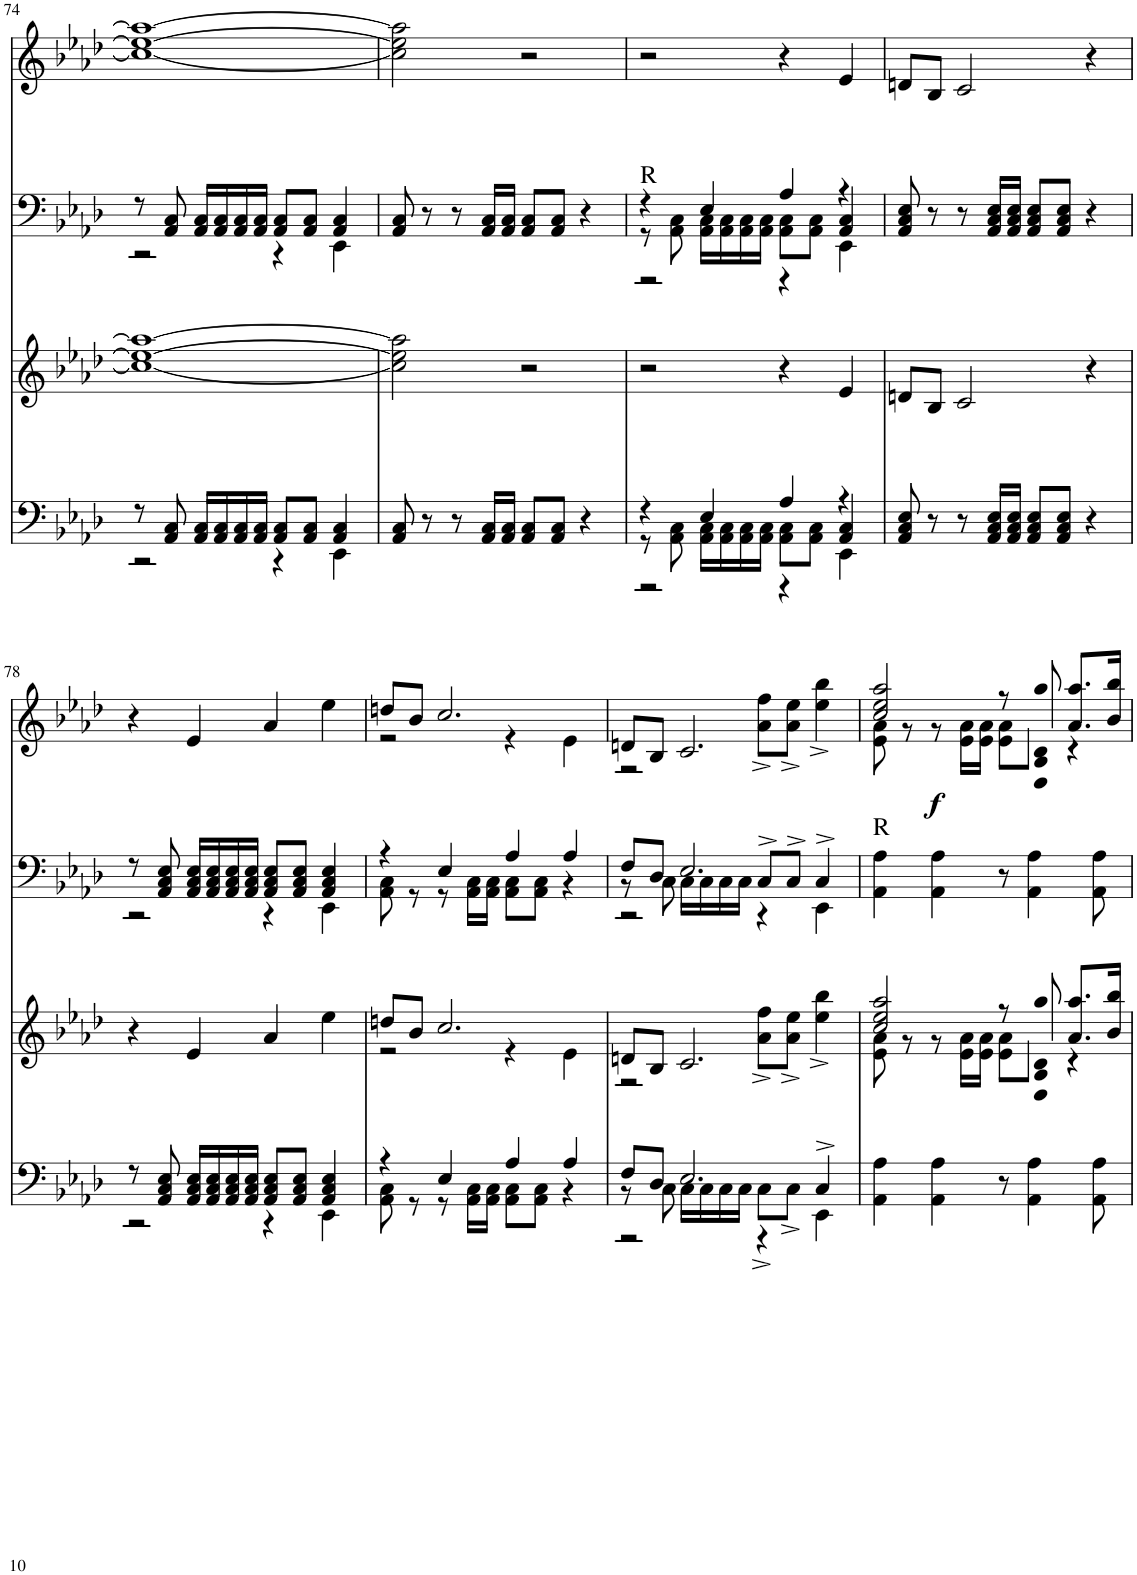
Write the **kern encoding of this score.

**kern	**kern	**kern	**kern	**dynam
*part3	*part3	*part2	*part1	*part1
*staff4	*staff3	*staff2	*staff1	*staff1
*I"Piano	*	*I"Low Hand Bells	*I"High Hand Bells	*
*I'Pno	*	*	*	*
!!LO:PB:g=z
*clefF4	*clefG2	*clefF4	*clefG2	*
*k[b-e-a-d-]	*k[b-e-a-d-]	*k[b-e-a-d-]	*k[b-e-a-d-]	*
*M4/4	*M4/4	*M4/4	*M4/4	*
=74	=74	=74	=74	=74
*^	*	*^	*	*
8r	2r	1cc_ 1ee-_ 1aa-_	8r	2r	1cc_ 1ee-_ 1aa-_	.
8AA-/ 8C/	.	.	8AA-/ 8C/	.	.	.
16AA-/ 16C/LL	.	.	16AA-/ 16C/LL	.	.	.
16AA-/ 16C/	.	.	16AA-/ 16C/	.	.	.
16AA-/ 16C/	.	.	16AA-/ 16C/	.	.	.
16AA-/ 16C/JJ	.	.	16AA-/ 16C/JJ	.	.	.
8AA-/ 8C/L	4r	.	8AA-/ 8C/L	4r	.	.
8AA-/ 8C/J	.	.	8AA-/ 8C/J	.	.	.
4AA-/ 4C/	4EE-\	.	4AA-/ 4C/	4EE-\	.	.
*v	*v	*	*v	*v	*	*
=75	=75	=75	=75	=75
8AA-/ 8C/	2cc\] 2ee-\] 2aa-\]	8AA-/ 8C/	2cc\] 2ee-\] 2aa-\]	.
8r	.	8r	.	.
8r	.	8r	.	.
16AA-/ 16C/LL	.	16AA-/ 16C/LL	.	.
16AA-/ 16C/JJ	.	16AA-/ 16C/JJ	.	.
8AA-/ 8C/L	2r	8AA-/ 8C/L	2r	.
8AA-/ 8C/J	.	8AA-/ 8C/J	.	.
4r	.	4r	.	.
=76	=76	=76	=76	=76
*^	*	*^	*	*
*	*^	*	*	*^	*	*
!	!	!	!	!LO:TX:a:t=R	!	!	!	!
4r	8r	2r	2r	4r	8r	2r	2r	.
.	8AA-\ 8C\	.	.	.	8AA-\ 8C\	.	.	.
4E-/	16AA-\ 16C\LL	.	.	4E-/	16AA-\ 16C\LL	.	.	.
.	16AA-\ 16C\	.	.	.	16AA-\ 16C\	.	.	.
.	16AA-\ 16C\	.	.	.	16AA-\ 16C\	.	.	.
.	16AA-\ 16C\JJ	.	.	.	16AA-\ 16C\JJ	.	.	.
4A-/	8AA-\ 8C\L	4r	4r	4A-/	8AA-\ 8C\L	4r	4r	.
.	8AA-\ 8C\J	.	.	.	8AA-\ 8C\J	.	.	.
4r	4AA-/ 4C/	4EE-\	4e-/	4r	4AA-/ 4C/	4EE-\	4e-/	.
*v	*v	*v	*	*v	*v	*v	*	*
=77	=77	=77	=77	=77
8AA-/ 8C/ 8E-/	8dn/L	8AA-/ 8C/ 8E-/	8dn/L	.
8r	8B-/J	8r	8B-/J	.
8r	2c/	8r	2c/	.
16AA-/ 16C/ 16E-/LL	.	16AA-/ 16C/ 16E-/LL	.	.
16AA-/ 16C/ 16E-/JJ	.	16AA-/ 16C/ 16E-/JJ	.	.
8AA-/ 8C/ 8E-/L	.	8AA-/ 8C/ 8E-/L	.	.
8AA-/ 8C/ 8E-/J	.	8AA-/ 8C/ 8E-/J	.	.
4r	4r	4r	4r	.
!!LO:LB:g=z
=78	=78	=78	=78	=78
*^	*	*^	*	*
8r	2r	4r	8r	2r	4r	.
8AA-/ 8C/ 8E-/	.	.	8AA-/ 8C/ 8E-/	.	.	.
16AA-/ 16C/ 16E-/LL	.	4e-/	16AA-/ 16C/ 16E-/LL	.	4e-/	.
16AA-/ 16C/ 16E-/	.	.	16AA-/ 16C/ 16E-/	.	.	.
16AA-/ 16C/ 16E-/	.	.	16AA-/ 16C/ 16E-/	.	.	.
16AA-/ 16C/ 16E-/JJ	.	.	16AA-/ 16C/ 16E-/JJ	.	.	.
8AA-/ 8C/ 8E-/L	4r	4a-/	8AA-/ 8C/ 8E-/L	4r	4a-/	.
8AA-/ 8C/ 8E-/J	.	.	8AA-/ 8C/ 8E-/J	.	.	.
4AA-/ 4C/ 4E-/	4EE-\	4ee-\	4AA-/ 4C/ 4E-/	4EE-\	4ee-\	.
=79	=79	=79	=79	=79	=79	=79
*	*	*^	*	*	*^	*
4r	8AA-\ 8C\	8ddn/L	2r	4r	8AA-\ 8C\	8ddn/L	2r	.
.	8r	8b-/J	.	.	8r	8b-/J	.	.
4E-/	8r	2.cc/	.	4E-/	8r	2.cc/	.	.
.	16AA-\ 16C\LL	.	.	.	16AA-\ 16C\LL	.	.	.
.	16AA-\ 16C\JJ	.	.	.	16AA-\ 16C\JJ	.	.	.
4A-/	8AA-\ 8C\L	.	4r	4A-/	8AA-\ 8C\L	.	4r	.
.	8AA-\ 8C\J	.	.	.	8AA-\ 8C\J	.	.	.
4A-/	4r	.	4e-\	4A-/	4r	.	4e-\	.
=80	=80	=80	=80	=80	=80	=80	=80	=80
*	*^	*	*	*	*^	*	*	*
8F/L	8r	2r	8dn/L	2r	8F/L	8r	2r	8dn/L	2r	.
8D-/J	8C\	.	8B-/J	.	8D-/J	8C\	.	8B-/J	.	.
2.E-/	16C\LL	.	2.c/	.	2.E-/	16C\LL	.	2.c/	.	.
.	16C\	.	.	.	.	16C\	.	.	.	.
.	16C\	.	.	.	.	16C\	.	.	.	.
.	16C\JJ	.	.	.	.	16C\JJ	.	.	.	.
!	!	!	!	!	!	!	!	!	!	!LO:DY:b
.	8C^\L	4r	.	8a-\^ 8ff\^L	.	8C^/L	4r	.	8a-\^ 8ff\^L	f
.	8C^\J	.	.	8a-\^ 8ee-\^J	.	8C^/J	.	.	8a-\^ 8ee-\^J	.
.	4C^/	4EE-\	.	4ee-\^ 4bb-\^	.	4C^/	4EE-\	.	4ee-\^ 4bb-\^	.
=81	=81	=81	=81	=81	=81	=81	=81	=81	=81	=81
!	!	!	!	!	!LO:TX:a:t=R	!	!	!	!	!
*v	*v	*v	*	*	*v	*v	*v	*	*	*
4AA-\ 4A-\	2cc/ 2ee-/ 2aa-/	8e-\ 8a-\	4AA-\ 4A-\	2cc/ 2ee-/ 2aa-/	8e-\ 8a-\	.
.	.	8r	.	.	8r	.
4AA-\ 4A-\	.	8r	4AA-\ 4A-\	.	8r	.
.	.	16e-\ 16a-\LL	.	.	16e-\ 16a-\LL	.
.	.	16e-\ 16a-\JJ	.	.	16e-\ 16a-\JJ	.
8r	8r	8e-\ 8a-\L	8r	8r	8e-\ 8a-\L	.
4AA-\ 4A-\	8g/ 8gg/	8e-\ 8a-\J	4AA-\ 4A-\	8g/ 8gg/	8e-\ 8a-\J	.
.	8.a-/ 8.aa-/L	4r	.	8.a-/ 8.aa-/L	4r	.
8AA-\ 8A-\	.	.	8AA-\ 8A-\	.	.	.
.	16b-/ 16bb-/Jk	.	.	16b-/ 16bb-/Jk	.	.
*	*v	*v	*	*v	*v	*
=	=	=	=	=
*-	*-	*-	*-	*-
